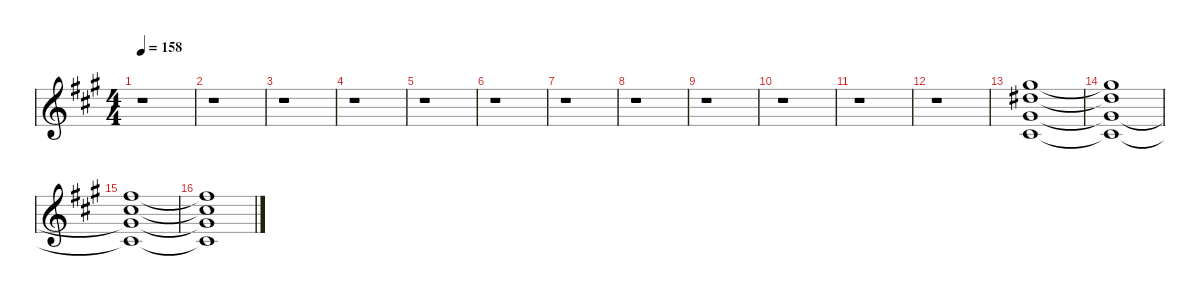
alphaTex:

\defaultSystemsLayout 4
\hideDynamics
\bracketExtendMode nobrackets
\singleTrackTrackNamePolicy hidden
\multiTrackTrackNamePolicy hidden
\firstSystemTrackNameMode fullname
\firstSystemTrackNameOrientation horizontal
\otherSystemsTrackNameOrientation horizontal
\track ("Keyboards" "vln.") {instrument synthstrings1}
\staff {score}
\tuning (E4 B3 G3 D3 A2 E2)
\ts (4 4)
\tempo 158
\clef g2
\ks f#minor
r.1{dy f beam Down} |
r.1{beam Down} |
r.1{beam Down} |
r.1{beam Down} |
r.1{beam Down} |
r.1{beam Down} |
r.1{beam Down} |
r.1{beam Down} |
r.1{beam Down} |
r.1{beam Down} |
r.1{beam Down} |
r.1{beam Down} |
(21.2{acc #} 20.3{acc #} 18.4{acc #} 16.5{acc #}).1{instrument synthstrings1 beam Up} |
(21.2{t acc #} 20.3{t acc #} 18.4{t acc #} 16.5{t acc #}).1{beam Up} |
(19.2{acc #} 18.3{acc #} 18.4{t acc #} 16.5{t acc #}).1{beam Up} |
(19.2{t acc #} 18.3{t acc #} 18.4{t acc #} 16.5{t acc #}).1{beam Up}
